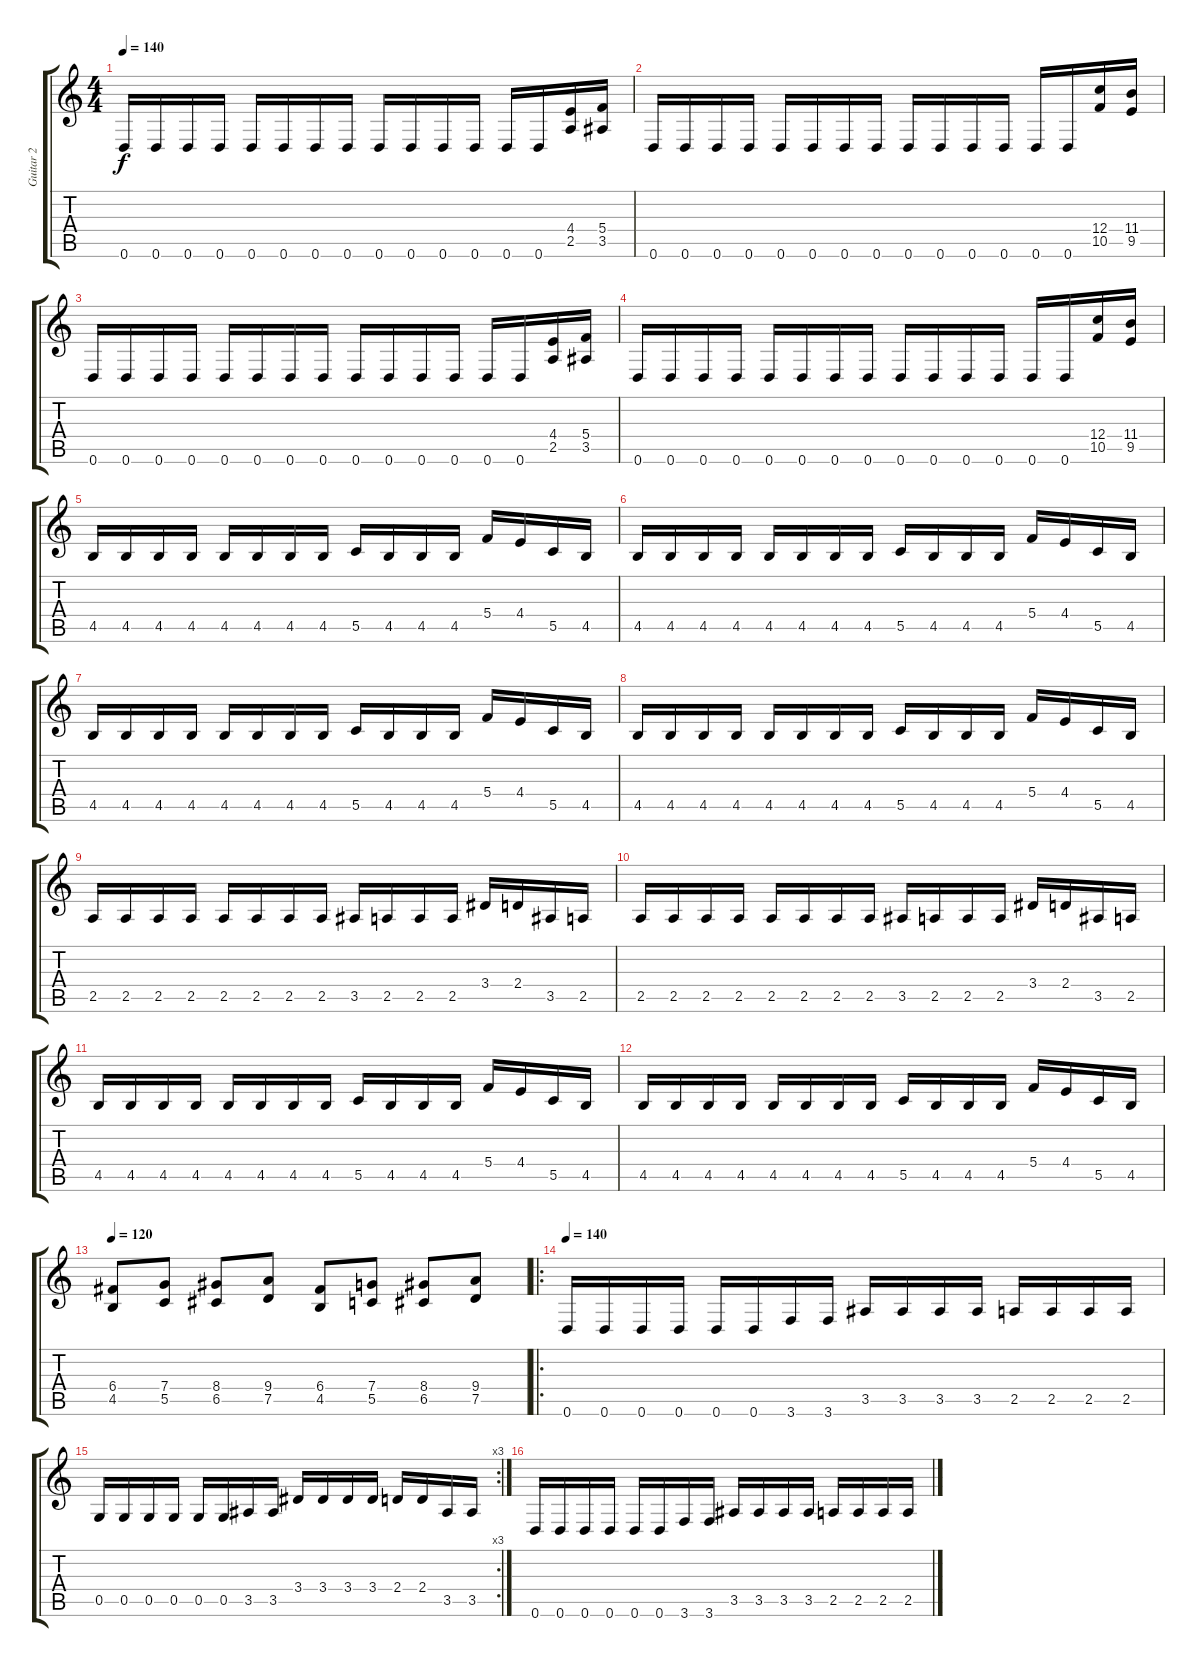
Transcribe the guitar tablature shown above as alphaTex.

\track ("Guitar 2" "Guitar 2") {instrument distortionguitar}
\staff {score tabs}
\tuning (D4 A3 F3 C3 G2 D2) {hide}
\ts (4 4)
\tempo 140
\clef g2
\ks c
0.6.16{dy f} 0.6.16 0.6.16 0.6.16 0.6.16 0.6.16 0.6.16 0.6.16 0.6.16 0.6.16 0.6.16 0.6.16 0.6.16 0.6.16 (4.4 2.5).16 (5.4 3.5).16 |
0.6.16 0.6.16 0.6.16 0.6.16 0.6.16 0.6.16 0.6.16 0.6.16 0.6.16 0.6.16 0.6.16 0.6.16 0.6.16 0.6.16 (12.4 10.5).16 (11.4 9.5).16 |
0.6.16 0.6.16 0.6.16 0.6.16 0.6.16 0.6.16 0.6.16 0.6.16 0.6.16 0.6.16 0.6.16 0.6.16 0.6.16 0.6.16 (4.4 2.5).16 (5.4 3.5).16 |
0.6.16 0.6.16 0.6.16 0.6.16 0.6.16 0.6.16 0.6.16 0.6.16 0.6.16 0.6.16 0.6.16 0.6.16 0.6.16 0.6.16 (12.4 10.5).16 (11.4 9.5).16 |
4.5.16 4.5.16 4.5.16 4.5.16 4.5.16 4.5.16 4.5.16 4.5.16 5.5.16 4.5.16 4.5.16 4.5.16 5.4.16 4.4.16 5.5.16 4.5.16 |
4.5.16 4.5.16 4.5.16 4.5.16 4.5.16 4.5.16 4.5.16 4.5.16 5.5.16 4.5.16 4.5.16 4.5.16 5.4.16 4.4.16 5.5.16 4.5.16 |
4.5.16 4.5.16 4.5.16 4.5.16 4.5.16 4.5.16 4.5.16 4.5.16 5.5.16 4.5.16 4.5.16 4.5.16 5.4.16 4.4.16 5.5.16 4.5.16 |
4.5.16 4.5.16 4.5.16 4.5.16 4.5.16 4.5.16 4.5.16 4.5.16 5.5.16 4.5.16 4.5.16 4.5.16 5.4.16 4.4.16 5.5.16 4.5.16 |
2.5.16 2.5.16 2.5.16 2.5.16 2.5.16 2.5.16 2.5.16 2.5.16 3.5.16 2.5.16 2.5.16 2.5.16 3.4.16 2.4.16 3.5.16 2.5.16 |
2.5.16 2.5.16 2.5.16 2.5.16 2.5.16 2.5.16 2.5.16 2.5.16 3.5.16 2.5.16 2.5.16 2.5.16 3.4.16 2.4.16 3.5.16 2.5.16 |
4.5.16 4.5.16 4.5.16 4.5.16 4.5.16 4.5.16 4.5.16 4.5.16 5.5.16 4.5.16 4.5.16 4.5.16 5.4.16 4.4.16 5.5.16 4.5.16 |
4.5.16 4.5.16 4.5.16 4.5.16 4.5.16 4.5.16 4.5.16 4.5.16 5.5.16 4.5.16 4.5.16 4.5.16 5.4.16 4.4.16 5.5.16 4.5.16 |
\tempo 120
(6.4 4.5).8 (7.4 5.5).8 (8.4 6.5).8 (9.4 7.5).8 (6.4 4.5).8 (7.4 5.5).8 (8.4 6.5).8 (9.4 7.5).8 |
\ro
\tempo 140
0.6.16 0.6.16 0.6.16 0.6.16 0.6.16 0.6.16 3.6.16 3.6.16 3.5.16 3.5.16 3.5.16 3.5.16 2.5.16 2.5.16 2.5.16 2.5.16 |
\rc 3
0.5.16 0.5.16 0.5.16 0.5.16 0.5.16 0.5.16 3.5.16 3.5.16 3.4.16 3.4.16 3.4.16 3.4.16 2.4.16 2.4.16 3.5.16 3.5.16 |
0.6.16 0.6.16 0.6.16 0.6.16 0.6.16 0.6.16 3.6.16 3.6.16 3.5.16 3.5.16 3.5.16 3.5.16 2.5.16 2.5.16 2.5.16 2.5.16
